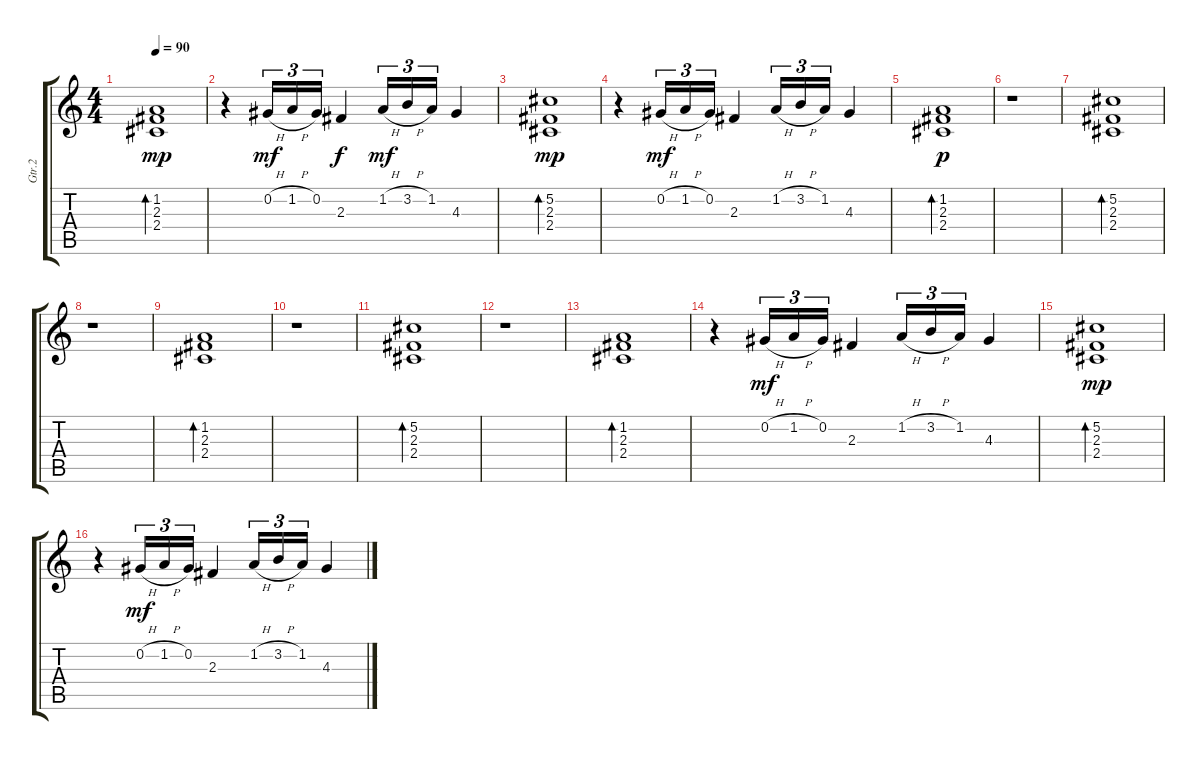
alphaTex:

\track ("Gtr.2" "Gtr.2") {instrument electricguitarclean}
\staff {score tabs}
\tuning (Db4 Ab3 E3 B2 Gb2 Db2) {hide}
\ts (4 4)
\tempo 90
\clef g2
\ks c
(1.2 2.3 2.4).1{bd 240 dy mp instrument electricguitarclean} |
r.4 0.2{h}.16{tu (3 2) dy mf} 1.2{h}.16{tu (3 2)} 0.2.16{tu (3 2)} 2.3.4{dy f} 1.2{h}.16{tu (3 2) dy mf} 3.2{h}.16{tu (3 2)} 1.2.16{tu (3 2)} 4.3.4 |
(5.2 2.3 2.4).1{bd 240 dy mp} |
r.4 0.2{h}.16{tu (3 2) dy mf} 1.2{h}.16{tu (3 2)} 0.2.16{tu (3 2)} 2.3.4 1.2{h}.16{tu (3 2)} 3.2{h}.16{tu (3 2)} 1.2.16{tu (3 2)} 4.3.4 |
(1.2 2.3 2.4).1{bd 240 dy p} |
r.1 |
(5.2 2.3 2.4).1{bd 240} |
r.1 |
(1.2 2.3 2.4).1{bd 240} |
r.1 |
(5.2 2.3 2.4).1{bd 240} |
r.1 |
(1.2 2.3 2.4).1{bd 240} |
r.4 0.2{h}.16{tu (3 2) dy mf} 1.2{h}.16{tu (3 2)} 0.2.16{tu (3 2)} 2.3.4 1.2{h}.16{tu (3 2)} 3.2{h}.16{tu (3 2)} 1.2.16{tu (3 2)} 4.3.4 |
(5.2 2.3 2.4).1{bd 240 dy mp} |
r.4 0.2{h}.16{tu (3 2) dy mf} 1.2{h}.16{tu (3 2)} 0.2.16{tu (3 2)} 2.3.4 1.2{h}.16{tu (3 2)} 3.2{h}.16{tu (3 2)} 1.2.16{tu (3 2)} 4.3.4
